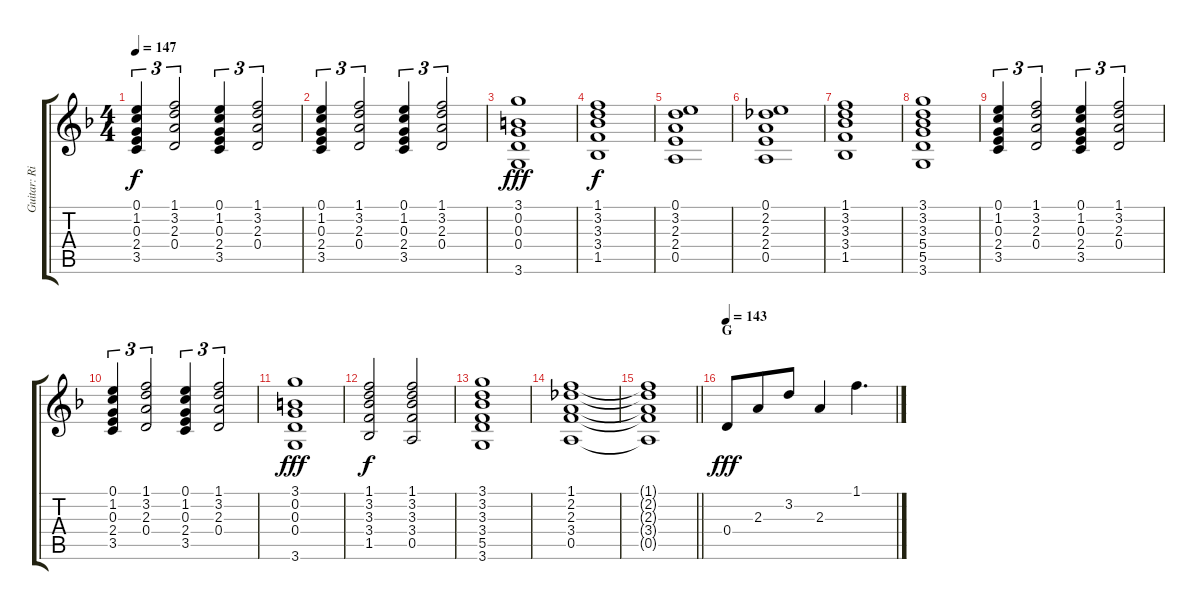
\track ("Guitar: Rik" "Guitar: Ri") {instrument electricguitarclean}
\staff {score tabs}
\tuning (E4 B3 G3 D3 A2 E2) {hide}
\ts (4 4)
\tempo 147
\clef g2
\ks f
(0.1 1.2 0.3 2.4 3.5).4{tu (3 2) dy f} (1.1 3.2 2.3 0.4).2{tu (3 2)} (0.1 1.2 0.3 2.4 3.5).4{tu (3 2)} (1.1 3.2 2.3 0.4).2{tu (3 2)} |
(0.1 1.2 0.3 2.4 3.5).4{tu (3 2)} (1.1 3.2 2.3 0.4).2{tu (3 2)} (0.1 1.2 0.3 2.4 3.5).4{tu (3 2)} (1.1 3.2 2.3 0.4).2{tu (3 2)} |
(3.1 0.2 0.3 0.4 3.6).1{dy fff} |
(1.1 3.2 3.3 3.4 1.5).1{dy f} |
(0.1 3.2 2.3 2.4 0.5).1 |
(0.1 2.2 2.3 2.4 0.5).1 |
(1.1 3.2 3.3 3.4 1.5).1 |
(3.1 3.2 3.3 5.4 5.5 3.6).1 |
(0.1 1.2 0.3 2.4 3.5).4{tu (3 2)} (1.1 3.2 2.3 0.4).2{tu (3 2)} (0.1 1.2 0.3 2.4 3.5).4{tu (3 2)} (1.1 3.2 2.3 0.4).2{tu (3 2)} |
(0.1 1.2 0.3 2.4 3.5).4{tu (3 2)} (1.1 3.2 2.3 0.4).2{tu (3 2)} (0.1 1.2 0.3 2.4 3.5).4{tu (3 2)} (1.1 3.2 2.3 0.4).2{tu (3 2)} |
(3.1 0.2 0.3 0.4 3.6).1{dy fff} |
(1.1 3.2 3.3 3.4 1.5).2{dy f} (1.1 3.2 3.3 3.4 0.5).2 |
(3.1 3.2 3.3 3.4 5.5 3.6).1 |
(1.1 2.2 2.3 3.4 0.5).1 |
\barLineRight lightlight
(1.1{t} 2.2{t} 2.3{t} 3.4{t} 0.5{t}).1 |
\section ("" "G")
\tempo 143
0.4.8{dy fff} 2.3.8{beam merge} 3.2.8 2.3.4 1.1.4{d}
